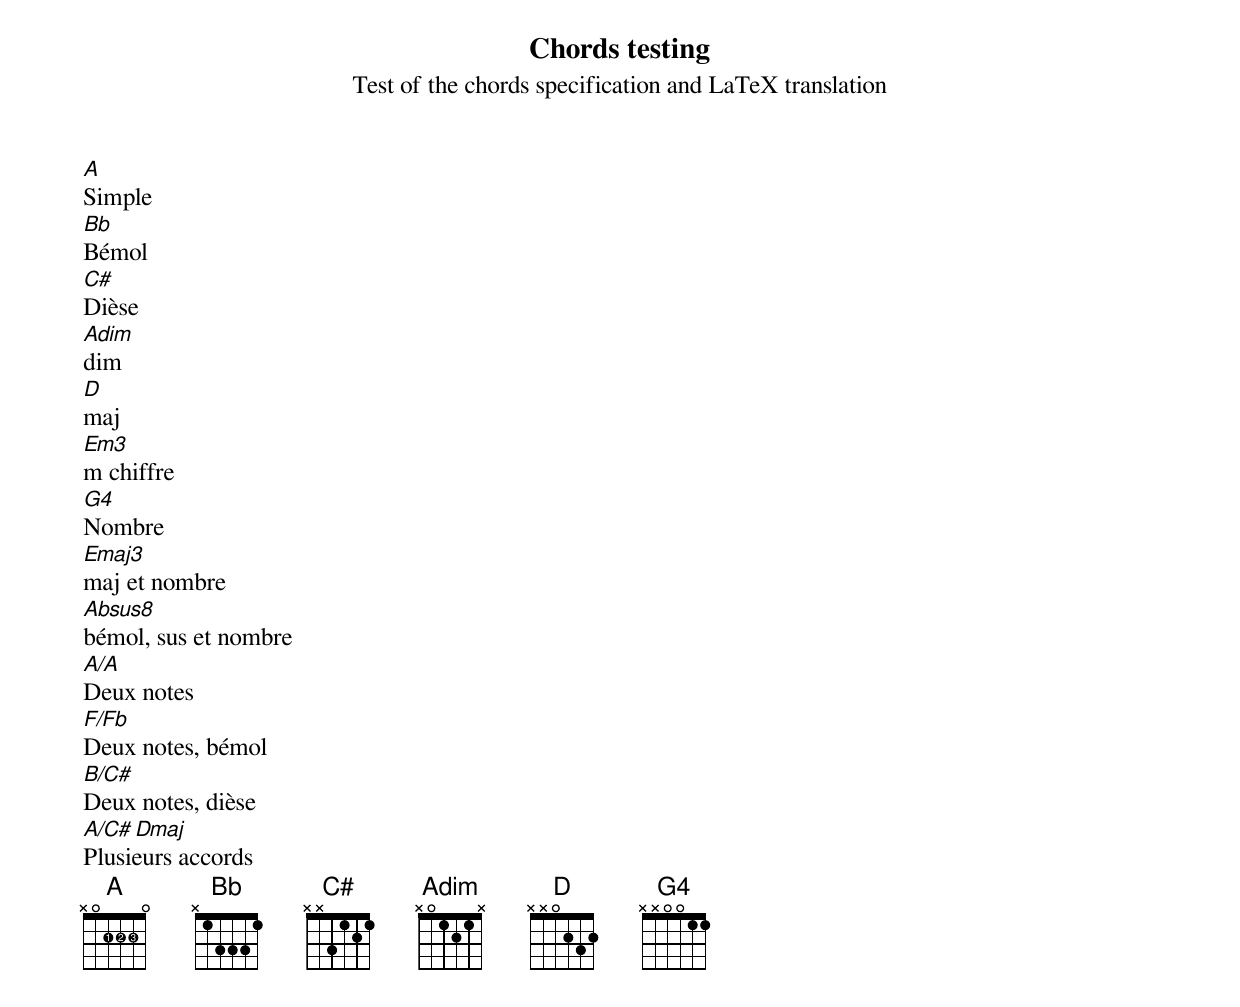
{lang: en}
{columns:  1}
{title: Chords testing}
{subtitle: Test of the chords specification and LaTeX translation}

{define: E5 base-fret 7 frets 0 1 3 3 x x fingers - 1 2 3 - -}
{define: A frets x 0 2 2 2 0 fingers - - 1 2 3 -}
{define: C#sus4 base-fret 4 frets x x 3 3 4 1}
{define: Bb frets x 1 3 3 3 1}

[A]Simple
[Bb]Bémol
[C#]Dièse
[Adim]dim
[Dmaj]maj
[Em3]m chiffre
[G4]Nombre
[Emaj3]maj et nombre
[Absus8]bémol, sus et nombre
[A/A]Deux notes
[F/Fb]Deux notes, bémol
[B/C#]Deux notes, dièse
[A/C# Dmaj]Plusieurs accords
